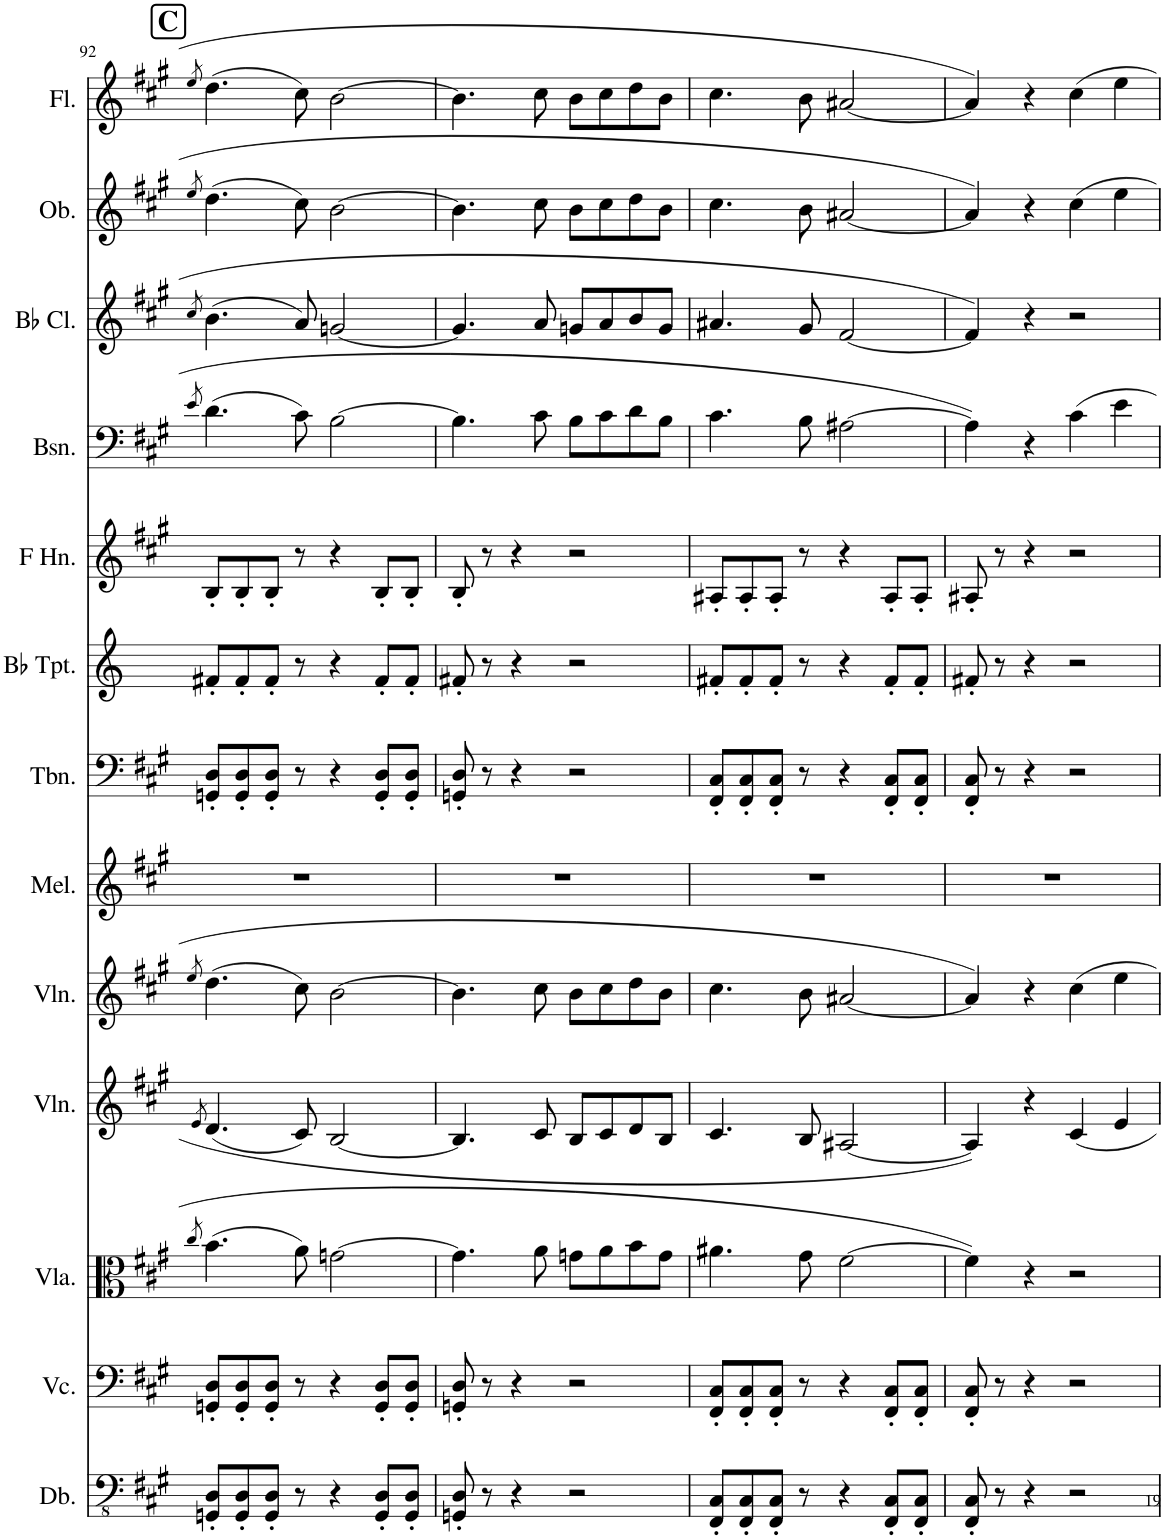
**kern	**kern	**kern	**kern	**kern	**kern	**kern	**kern	**kern	**kern	**kern	**kern	**kern
*part13	*part12	*part11	*part10	*part9	*part8	*part7	*part6	*part5	*part4	*part3	*part2	*part1
*staff13	*staff12	*staff11	*staff10	*staff9	*staff8	*staff7	*staff6	*staff5	*staff4	*staff3	*staff2	*staff1
*I"Double Bass	*I"Violoncello	*I"Viola	*I"Violin	*I"Violin	*I"Melodica	*I"Trombone	*I"Bb Trumpet	*I"Horn in F	*I"Bassoon	*I"Bb Clarinet	*I"Oboe	*I"Flute
*I'Db.	*I'Vc.	*I'Vla.	*I'Vln.	*I'Vln.	*I'Mel.	*I'Tbn.	*I'Bb Tpt.	*	*I'Bsn.	*I'Bb Cl.	*I'Ob.	*I'Fl.
!!LO:PB:g=z
*clefFv4	*clefF4	*clefC3	*clefG2	*clefG2	*clefG2	*clefF4	*clefG2	*clefG2	*clefF4	*clefG2	*clefG2	*clefG2
*ITrd7c12	*	*	*	*	*	*	*ITrd1c2	*ITrd4c7	*	*ITrd1c2	*	*
*k[f#c#g#]	*k[f#c#g#]	*k[f#c#g#]	*k[f#c#g#]	*k[f#c#g#]	*k[f#c#g#]	*k[f#c#g#]	*k[]	*k[f#c#g#]	*k[f#c#g#]	*k[f#c#g#]	*k[f#c#g#]	*k[f#c#g#]
*M4/4	*M4/4	*M4/4	*M4/4	*M4/4	*M4/4	*M4/4	*M4/4	*M4/4	*M4/4	*M4/4	*M4/4	*M4/4
!!LO:REH:place=s1:a:B:cj:fs=14:t=C
=92	=92	=92	=92	=92	=92	=92	=92	=92	=92	=92	=92	=92
.	.	8qcc#/	8qe/	8qee/	.	.	.	.	8qe/	8qcc#/	8qee/	8qee/
8GGGn/' 8DD/'L	8GGn/' 8D/'L	(4.b\	(4.d/	(4.dd\	1r	8GGn/' 8D/'L	8f#X'/L	8B'/L	(4.d\	(4.b\	(4.dd\	(4.dd\
8GGG/' 8DD/'	8GG/' 8D/'	.	.	.	.	8GG/' 8D/'	8f#'/	8B'/	.	.	.	.
8GGG/' 8DD/'J	8GG/' 8D/'J	.	.	.	.	8GG/' 8D/'J	8f#'/J	8B'/J	.	.	.	.
8r	8r	8a\)	8c#/)	8cc#\)	.	8r	8r	8r	8c#\)	8a/)	8cc#\)	8cc#\)
4r	4r	[2gn\	[2B/	[2b\	.	4r	4r	4r	[2B\	[2gn/	[2b\	[2b\
8GGG/' 8DD/'L	8GG/' 8D/'L	.	.	.	.	8GG/' 8D/'L	8f#'/L	8B'/L	.	.	.	.
8GGG/' 8DD/'J	8GG/' 8D/'J	.	.	.	.	8GG/' 8D/'J	8f#'/J	8B'/J	.	.	.	.
=93	=93	=93	=93	=93	=93	=93	=93	=93	=93	=93	=93	=93
8GGGn/' 8DD/'	8GGn/' 8D/'	4.g\]	4.B/]	4.b\]	1r	8GGn/' 8D/'	8f#X'/	8B'/	4.B\]	4.g/]	4.b\]	4.b\]
8r	8r	.	.	.	.	8r	8r	8r	.	.	.	.
4r	4r	.	.	.	.	4r	4r	4r	.	.	.	.
.	.	8a\	8c#/	8cc#\	.	.	.	.	8c#\	8a/	8cc#\	8cc#\
2r	2r	8gn\L	8B/L	8b\L	.	2r	2r	2r	8B\L	8gn/L	8b\L	8b\L
.	.	8a\	8c#/	8cc#\	.	.	.	.	8c#\	8a/	8cc#\	8cc#\
.	.	8b\	8d/	8dd\	.	.	.	.	8d\	8b/	8dd\	8dd\
.	.	8g\J	8B/J	8b\J	.	.	.	.	8B\J	8g/J	8b\J	8b\J
=94	=94	=94	=94	=94	=94	=94	=94	=94	=94	=94	=94	=94
8FFF#/' 8CC#/'L	8FF#/' 8C#/'L	4.a#X\	4.c#/	4.cc#\	1r	8FF#/' 8C#/'L	8f#X'/L	8A#X'/L	4.c#\	4.a#X/	4.cc#\	4.cc#\
8FFF#/' 8CC#/'	8FF#/' 8C#/'	.	.	.	.	8FF#/' 8C#/'	8f#'/	8A#'/	.	.	.	.
8FFF#/' 8CC#/'J	8FF#/' 8C#/'J	.	.	.	.	8FF#/' 8C#/'J	8f#'/J	8A#'/J	.	.	.	.
8r	8r	8g#\	8B/	8b\	.	8r	8r	8r	8B\	8g#/	8b\	8b\
4r	4r	[2f#\	[2A#X/	[2a#X/	.	4r	4r	4r	[2A#X\	[2f#/	[2a#X/	[2a#X/
8FFF#/' 8CC#/'L	8FF#/' 8C#/'L	.	.	.	.	8FF#/' 8C#/'L	8f#'/L	8A#'/L	.	.	.	.
8FFF#/' 8CC#/'J	8FF#/' 8C#/'J	.	.	.	.	8FF#/' 8C#/'J	8f#'/J	8A#'/J	.	.	.	.
=95	=95	=95	=95	=95	=95	=95	=95	=95	=95	=95	=95	=95
8FFF#/' 8CC#/'	8FF#/' 8C#/'	4f#\]	4A#/]	4a#/]	1r	8FF#/' 8C#/'	8f#X'/	8A#X'/	4A#\]	4f#/]	4a#/]	4a#/]
8r	8r	.	.	.	.	8r	8r	8r	.	.	.	.
4r	4r	4r	4r	4r	.	4r	4r	4r	4r	4r	4r	4r
2r	2r	2r	4c#/	4cc#\	.	2r	2r	2r	4c#\	2r	4cc#\	4cc#\
.	.	.	4e/	4ee\	.	.	.	.	4e\	.	4ee\	4ee\
=	=	=	=	=	=	=	=	=	=	=	=	=
*-	*-	*-	*-	*-	*-	*-	*-	*-	*-	*-	*-	*-
